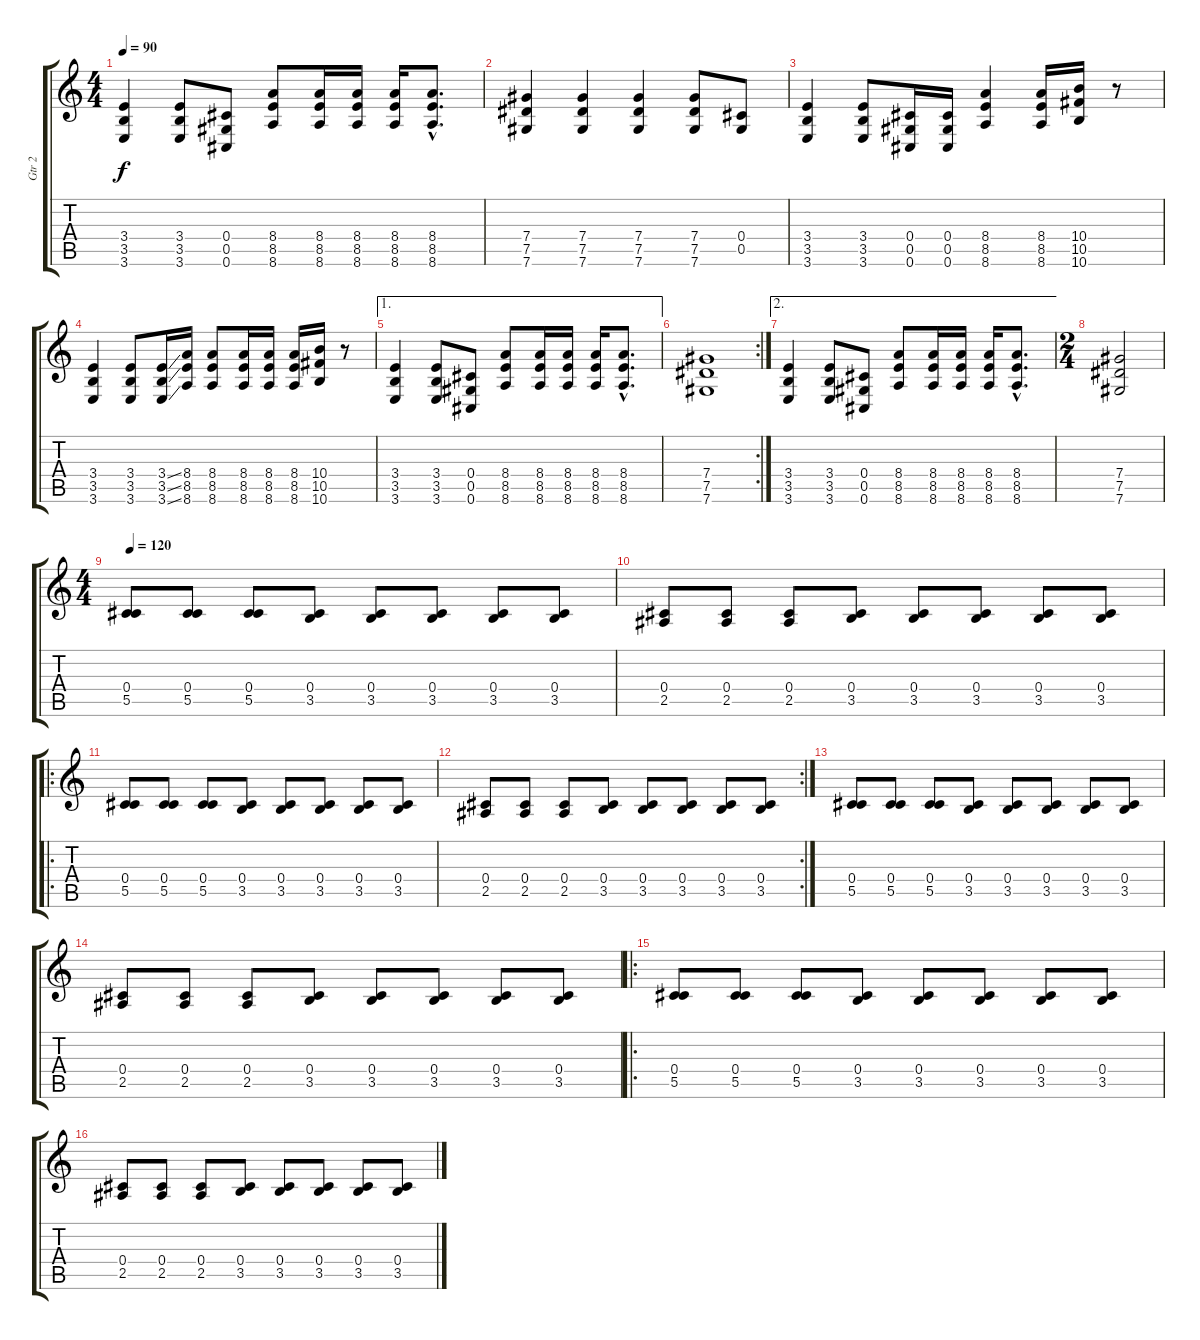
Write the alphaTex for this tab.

\track ("Gtr 2" "Gtr 2") {instrument electricguitarclean}
\staff {score tabs}
\tuning (Eb4 Bb3 Gb3 Db3 Ab2 Db2) {hide}
\ts (4 4)
\tempo 90
\clef g2
\ks c
(3.4 3.5 3.6).4{dy f} (3.4 3.5 3.6).8 (0.4 0.5 0.6).8 (8.4 8.5 8.6).8 (8.4 8.5 8.6).16 (8.4 8.5 8.6).16 (8.4 8.5 8.6).16 (8.4{hac} 8.5{hac} 8.6{hac}).8{d} |
(7.4 7.5 7.6).4 (7.4 7.5 7.6).4 (7.4 7.5 7.6).4 (7.4 7.5 7.6).8 (0.4 0.5).8 |
(3.4 3.5 3.6).4 (3.4 3.5 3.6).8 (0.4 0.5 0.6).16 (0.4 0.5 0.6).16 (8.4 8.5 8.6).4 (8.4 8.5 8.6).16 (10.4 10.5 10.6).16 r.8 |
(3.4 3.5 3.6).4 (3.4 3.5 3.6).8 (3.4{ss} 3.5{ss} 3.6{ss}).16 (8.4 8.5 8.6).16 (8.4 8.5 8.6).8 (8.4 8.5 8.6).16 (8.4 8.5 8.6).16 (8.4 8.5 8.6).16 (10.4 10.5 10.6).16 r.8 |
\ae 1
(3.4 3.5 3.6).4 (3.4 3.5 3.6).8 (0.4 0.5 0.6).8 (8.4 8.5 8.6).8 (8.4 8.5 8.6).16 (8.4 8.5 8.6).16 (8.4 8.5 8.6).16 (8.4{hac} 8.5{hac} 8.6{hac}).8{d} |
\rc 2
(7.4 7.5 7.6).1 |
\ae 2
(3.4 3.5 3.6).4 (3.4 3.5 3.6).8 (0.4 0.5 0.6).8 (8.4 8.5 8.6).8 (8.4 8.5 8.6).16 (8.4 8.5 8.6).16 (8.4 8.5 8.6).16 (8.4{hac} 8.5{hac} 8.6{hac}).8{d} |
\ts (2 4)
(7.4 7.5 7.6).2 |
\ts (4 4)
\tempo 120
(0.4 5.5).8{instrument overdrivenguitar} (0.4 5.5).8 (0.4 5.5).8 (0.4 3.5).8 (0.4 3.5).8 (0.4 3.5).8 (0.4 3.5).8 (0.4 3.5).8 |
(0.4 2.5).8 (0.4 2.5).8 (0.4 2.5).8 (0.4 3.5).8 (0.4 3.5).8 (0.4 3.5).8 (0.4 3.5).8 (0.4 3.5).8 |
\ro
(0.4 5.5).8 (0.4 5.5).8 (0.4 5.5).8 (0.4 3.5).8 (0.4 3.5).8 (0.4 3.5).8 (0.4 3.5).8 (0.4 3.5).8 |
\rc 2
(0.4 2.5).8 (0.4 2.5).8 (0.4 2.5).8 (0.4 3.5).8 (0.4 3.5).8 (0.4 3.5).8 (0.4 3.5).8 (0.4 3.5).8 |
(0.4 5.5).8 (0.4 5.5).8 (0.4 5.5).8 (0.4 3.5).8 (0.4 3.5).8 (0.4 3.5).8 (0.4 3.5).8 (0.4 3.5).8 |
(0.4 2.5).8 (0.4 2.5).8 (0.4 2.5).8 (0.4 3.5).8 (0.4 3.5).8 (0.4 3.5).8 (0.4 3.5).8 (0.4 3.5).8 |
\ro
(0.4 5.5).8 (0.4 5.5).8 (0.4 5.5).8 (0.4 3.5).8 (0.4 3.5).8 (0.4 3.5).8 (0.4 3.5).8 (0.4 3.5).8 |
(0.4 2.5).8 (0.4 2.5).8 (0.4 2.5).8 (0.4 3.5).8 (0.4 3.5).8 (0.4 3.5).8 (0.4 3.5).8 (0.4 3.5).8
